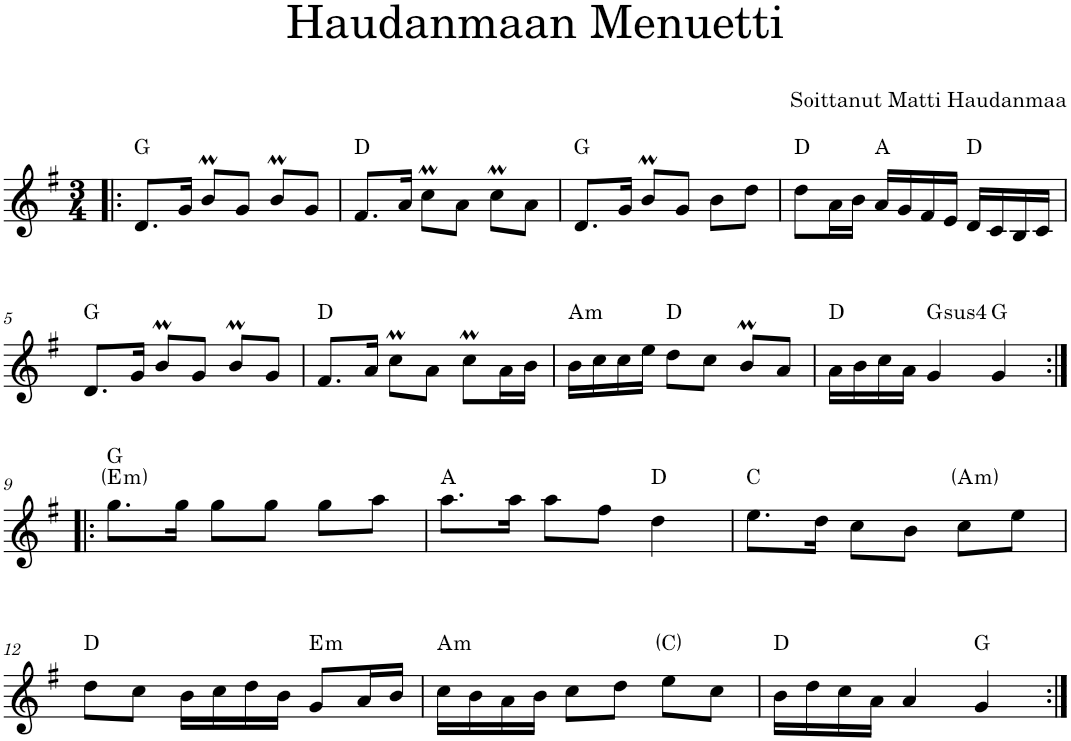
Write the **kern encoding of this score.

**kern	**harte
*part1	*part1
*staff1	*
*I"Violin	*
*I'Vln.	*
*clefG2	*
*k[f#]	*
*M3/4	*
=1!|:	=1!|:
8.d/L	G:maj
16g/Jk	.
8bm/L	.
8g/J	.
8bm/L	.
8g/J	.
=2	=2
8.f#/L	D:maj
16a/Jk	.
8ccM\L	.
8a\J	.
8ccM\L	.
8a\J	.
=3	=3
8.d/L	G:maj
16g/Jk	.
8bm/L	.
8g/J	.
8b\L	.
8dd\J	.
=4	=4
8dd\L	D:maj
16a\L	.
16b\JJ	.
16a/LL	A:maj
16g/	.
16f#/	.
16e/JJ	.
16d/LL	D:maj
16c/	.
16B/	.
16c/JJ	.
!!LO:LB:g=z
=5	=5
8.d/L	G:maj
16g/Jk	.
8bm/L	.
8g/J	.
8bm/L	.
8g/J	.
=6	=6
8.f#/L	D:maj
16a/Jk	.
8ccM\L	.
8a\J	.
8ccM\L	.
16a\L	.
16b\JJ	.
=7	=7
!	!LO:H:kt=m
16b\LL	A:min
16cc\	.
16cc\	.
16ee\JJ	.
8dd\L	D:maj
8cc\J	.
8bm/L	.
8a/J	.
=8	=8
16a\LL	D:maj
16b\	.
16cc\	.
16a\JJ	.
!	!LO:H:kt=4
4g/	G:sus4
4g/	G:maj
!!LO:LB:g=z
=9:|!|:	=9:|!|:
!	!LO:H:n=1:kt=m
8.gg\L	E:min G:maj
16gg\Jk	.
8gg\L	.
8gg\J	.
8gg\L	.
8aa\J	.
=10	=10
8.aa\L	A:maj
16aa\Jk	.
8aa\L	.
8ff#\J	.
4dd\	D:maj
=11	=11
8.ee\L	C:maj
16dd\Jk	.
8cc\L	.
8b\J	.
!	!LO:H:kt=m
8cc\L	A:min
8ee\J	.
!!LO:LB:g=z
=12	=12
8dd\L	D:maj
8cc\J	.
16b\LL	.
16cc\	.
16dd\	.
16b\JJ	.
!	!LO:H:kt=m
8g/L	E:min
16a/L	.
16b/JJ	.
=13	=13
!	!LO:H:kt=m
16cc\LL	A:min
16b\	.
16a\	.
16b\JJ	.
8cc\L	.
8dd\J	.
8ee\L	C:maj
8cc\J	.
=14	=14
16b\LL	D:maj
16dd\	.
16cc\	.
16a\JJ	.
4a/	.
4g/	G:maj
=:|!	=:|!
*-	*-
